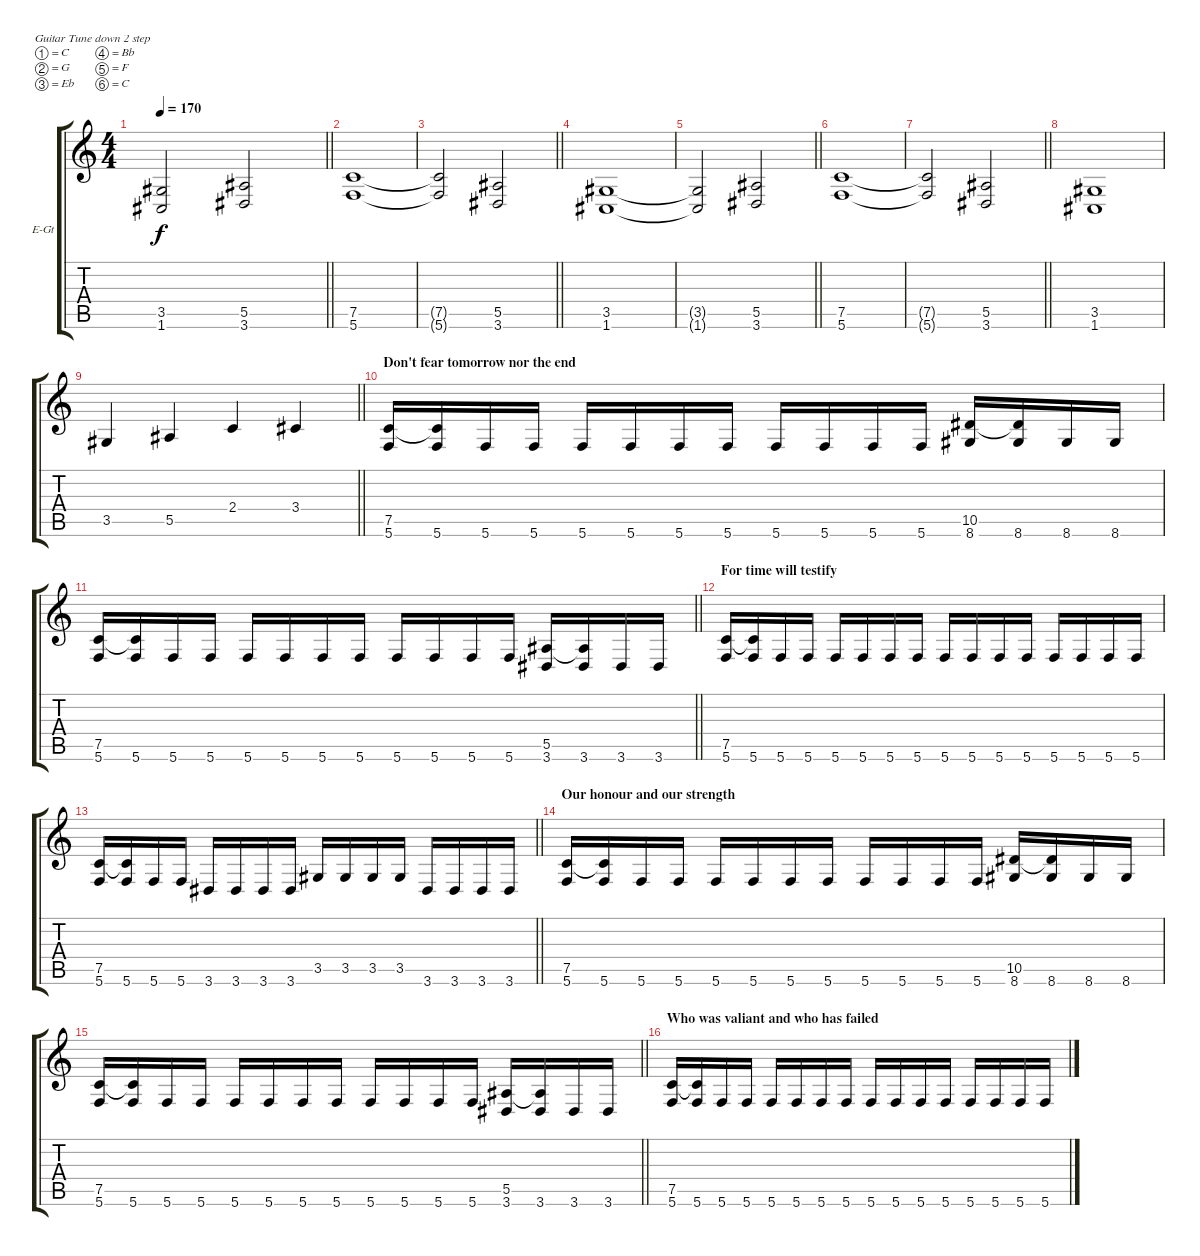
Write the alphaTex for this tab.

\bracketExtendMode groupsimilarinstruments
\firstSystemTrackNameOrientation horizontal
\otherSystemsTrackNameOrientation horizontal
\track ("Guitar1 Dist (Arkadius)" "E-Gt") {solo instrument distortionguitar}
\staff {score tabs}
\tuning (C4 G3 Eb3 Bb2 F2 C2)
\ts (4 4)
\tempo 170
\clef g2
\barLineRight lightlight
\ks c
(3.5{t} 1.6{t}).2{dy f} (5.5 3.6).2 |
(7.5 5.6).1 |
\barLineRight lightlight
(7.5{t} 5.6{t}).2 (5.5 3.6).2 |
(3.5 1.6).1 |
\barLineRight lightlight
(3.5{t} 1.6{t}).2 (5.5 3.6).2 |
(7.5 5.6).1 |
\barLineRight lightlight
(7.5{t} 5.6{t}).2 (5.5 3.6).2 |
(3.5 1.6).1 |
\barLineRight lightlight
3.5.4 5.5.4 2.4.4 3.4.4 |
\section ("" "Don't fear tomorrow nor the end")
(7.5 5.6).16 (7.5{t} 5.6).16 5.6.16 5.6.16 5.6.16 5.6.16 5.6.16 5.6.16 5.6.16 5.6.16 5.6.16 5.6.16 (10.5 8.6).16 (10.5{t} 8.6).16 8.6.16 8.6.16 |
\barLineRight lightlight
(7.5 5.6).16 (7.5{t} 5.6).16 5.6.16 5.6.16 5.6.16 5.6.16 5.6.16 5.6.16 5.6.16 5.6.16 5.6.16 5.6.16 (5.5 3.6).16 (5.5{t} 3.6).16 3.6.16 3.6.16 |
\section ("" "For time will testify")
(7.5 5.6).16 (7.5{t} 5.6).16 5.6.16 5.6.16 5.6.16 5.6.16 5.6.16 5.6.16 5.6.16 5.6.16 5.6.16 5.6.16 5.6.16 5.6.16 5.6.16 5.6.16 |
\barLineRight lightlight
(7.5 5.6).16 (7.5{t} 5.6).16 5.6.16 5.6.16 3.6.16 3.6.16 3.6.16 3.6.16 3.5.16 3.5.16 3.5.16 3.5.16 3.6.16 3.6.16 3.6.16 3.6.16 |
\section ("" "Our honour and our strength")
(7.5 5.6).16 (7.5{t} 5.6).16 5.6.16 5.6.16 5.6.16 5.6.16 5.6.16 5.6.16 5.6.16 5.6.16 5.6.16 5.6.16 (10.5 8.6).16 (10.5{t} 8.6).16 8.6.16 8.6.16 |
\barLineRight lightlight
(7.5 5.6).16 (7.5{t} 5.6).16 5.6.16 5.6.16 5.6.16 5.6.16 5.6.16 5.6.16 5.6.16 5.6.16 5.6.16 5.6.16 (5.5 3.6).16 (5.5{t} 3.6).16 3.6.16 3.6.16 |
\section ("" "Who was valiant and who has failed")
(7.5 5.6).16 (7.5{t} 5.6).16 5.6.16 5.6.16 5.6.16 5.6.16 5.6.16 5.6.16 5.6.16 5.6.16 5.6.16 5.6.16 5.6.16 5.6.16 5.6.16 5.6.16
